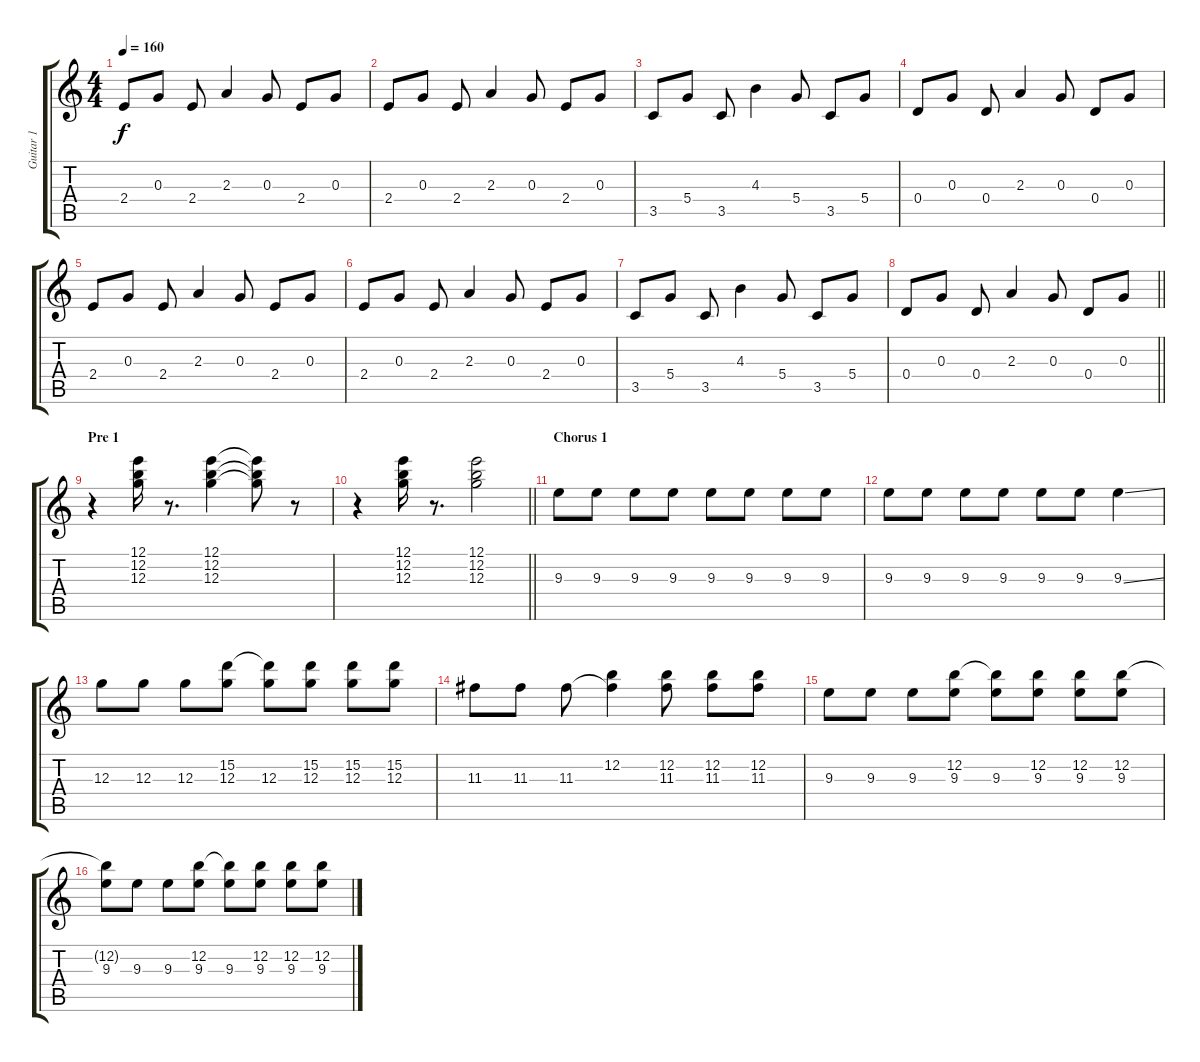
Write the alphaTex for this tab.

\track ("Guitar 1" "Guitar 1") {instrument distortionguitar}
\staff {score tabs}
\tuning (E4 B3 G3 D3 A2 D2) {hide}
\ts (4 4)
\tempo 160
\clef g2
\ks c
2.4.8{dy f} 0.3.8 2.4.8 2.3.4 0.3.8 2.4.8 0.3.8 |
2.4.8 0.3.8 2.4.8 2.3.4 0.3.8 2.4.8 0.3.8 |
3.5.8 5.4.8 3.5.8 4.3.4 5.4.8 3.5.8 5.4.8 |
0.4.8 0.3.8 0.4.8 2.3.4 0.3.8 0.4.8 0.3.8 |
2.4.8 0.3.8 2.4.8 2.3.4 0.3.8 2.4.8 0.3.8 |
2.4.8 0.3.8 2.4.8 2.3.4 0.3.8 2.4.8 0.3.8 |
3.5.8 5.4.8 3.5.8 4.3.4 5.4.8 3.5.8 5.4.8 |
\barLineRight lightlight
0.4.8 0.3.8 0.4.8 2.3.4 0.3.8 0.4.8 0.3.8 |
\section ("" "Pre 1")
r.4{volume 15} (12.1 12.2 12.3).16 r.8{d} (12.1 12.2 12.3).4 (12.1{t} 12.2{t} 12.3{t}).8 r.8 |
\barLineRight lightlight
r.4 (12.1 12.2 12.3).16 r.8{d} (12.1 12.2 12.3).2 |
\section ("" "Chorus 1")
9.3.8{volume 13 balance 8 instrument distortionguitar} 9.3.8 9.3.8 9.3.8 9.3.8 9.3.8 9.3.8 9.3.8 |
9.3.8 9.3.8 9.3.8 9.3.8 9.3.8 9.3.8 9.3{ss}.4 |
12.3.8 12.3.8 12.3.8 (15.2 12.3).8 (15.2{t} 12.3).8 (15.2 12.3).8 (15.2 12.3).8 (15.2 12.3).8 |
11.3.8 11.3.8 11.3.8 (12.2 11.3{t}).4 (12.2 11.3).8 (12.2 11.3).8 (12.2 11.3).8 |
9.3.8 9.3.8 9.3.8 (12.2 9.3).8 (12.2{t} 9.3).8 (12.2 9.3).8 (12.2 9.3).8 (12.2 9.3).8 |
(12.2{t} 9.3).8 9.3.8 9.3.8 (12.2 9.3).8 (12.2{t} 9.3).8 (12.2 9.3).8 (12.2 9.3).8 (12.2 9.3).8
